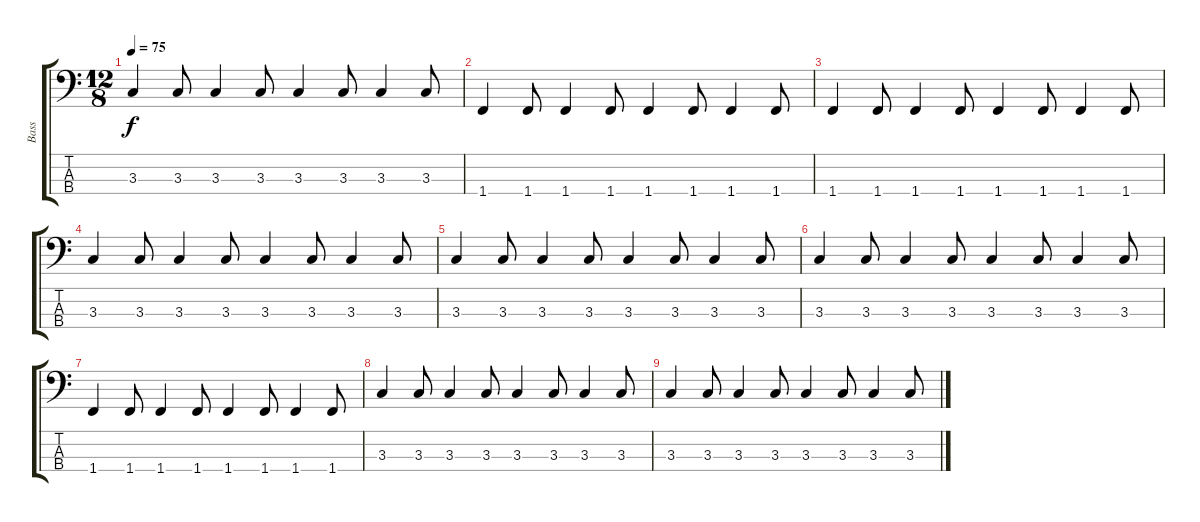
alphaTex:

\track ("Bass" "Bass") {instrument electricbasspick}
\staff {score tabs}
\tuning (G2 D2 A1 E1) {hide}
\ts (12 8)
\tempo 75
\clef f4
\ks c
3.3.4{dy f} 3.3.8 3.3.4 3.3.8 3.3.4 3.3.8 3.3.4 3.3.8 |
1.4.4 1.4.8 1.4.4 1.4.8 1.4.4 1.4.8 1.4.4 1.4.8 |
1.4.4 1.4.8 1.4.4 1.4.8 1.4.4 1.4.8 1.4.4 1.4.8 |
3.3.4 3.3.8 3.3.4 3.3.8 3.3.4 3.3.8 3.3.4 3.3.8 |
3.3.4 3.3.8 3.3.4 3.3.8 3.3.4 3.3.8 3.3.4 3.3.8 |
3.3.4 3.3.8 3.3.4 3.3.8 3.3.4 3.3.8 3.3.4 3.3.8 |
1.4.4 1.4.8 1.4.4 1.4.8 1.4.4 1.4.8 1.4.4 1.4.8 |
3.3.4 3.3.8 3.3.4 3.3.8 3.3.4 3.3.8 3.3.4 3.3.8 |
3.3.4 3.3.8 3.3.4 3.3.8 3.3.4 3.3.8 3.3.4 3.3.8
